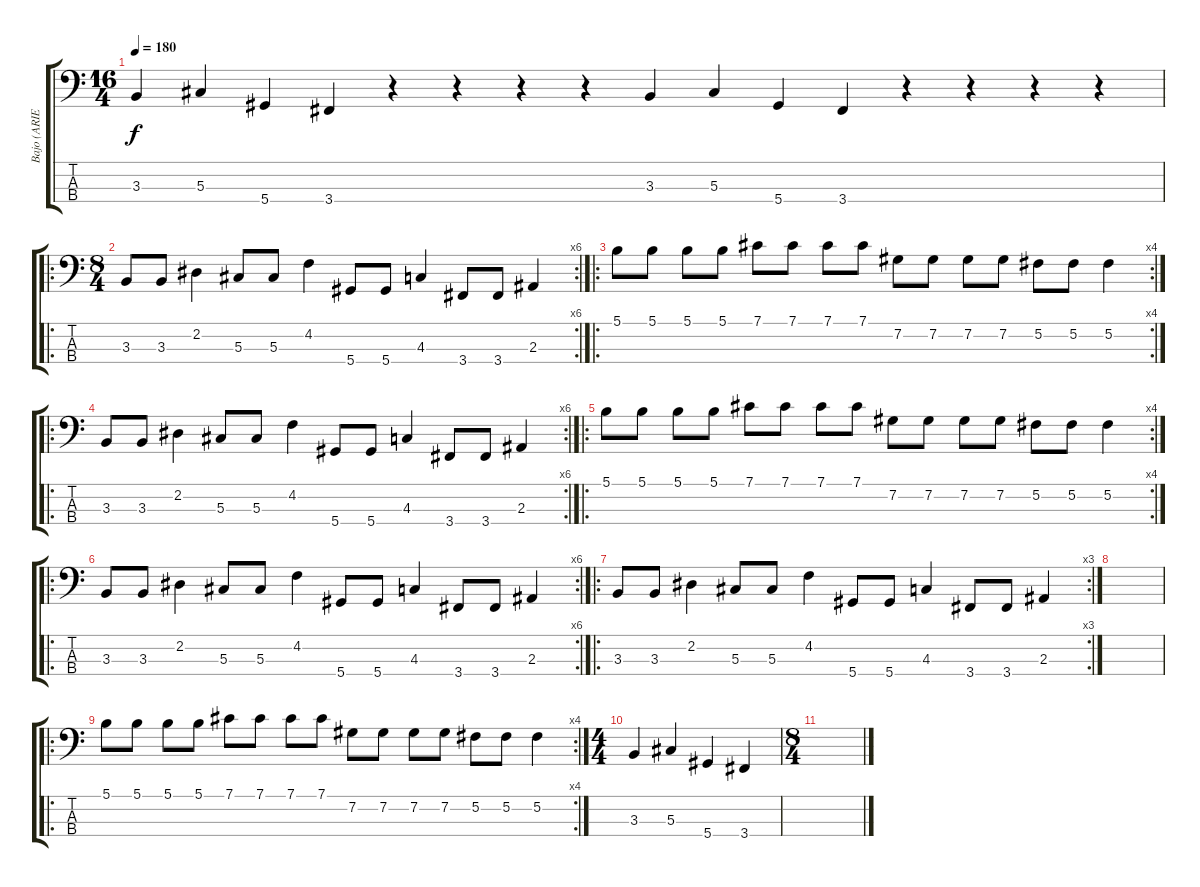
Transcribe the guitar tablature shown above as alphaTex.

\track ("Bajo (ARIELO)" "Bajo (ARIE") {instrument electricbasspick}
\staff {score tabs}
\tuning (Gb2 Db2 Ab1 Eb1) {hide}
\ts (16 4)
\tempo 180
\clef f4
\ks c
3.3.4{dy f instrument electricbasspick} 5.3.4 5.4.4 3.4.4 r.4 r.4 r.4 r.4 3.3.4 5.3.4 5.4.4 3.4.4 r.4 r.4 r.4 r.4 |
\ro
\rc 6
\ts (8 4)
3.3.8 3.3.8 2.2.4 5.3.8 5.3.8 4.2.4 5.4.8 5.4.8 4.3.4 3.4.8 3.4.8 2.3.4 |
\ro
\rc 4
5.1.8 5.1.8 5.1.8 5.1.8 7.1.8 7.1.8 7.1.8 7.1.8 7.2.8 7.2.8 7.2.8 7.2.8 5.2.8 5.2.8 5.2.4 |
\ro
\rc 6
3.3.8 3.3.8 2.2.4 5.3.8 5.3.8 4.2.4 5.4.8 5.4.8 4.3.4 3.4.8 3.4.8 2.3.4 |
\ro
\rc 4
5.1.8 5.1.8 5.1.8 5.1.8 7.1.8 7.1.8 7.1.8 7.1.8 7.2.8 7.2.8 7.2.8 7.2.8 5.2.8 5.2.8 5.2.4 |
\ro
\rc 6
3.3.8 3.3.8 2.2.4 5.3.8 5.3.8 4.2.4 5.4.8 5.4.8 4.3.4 3.4.8 3.4.8 2.3.4 |
\ro
\rc 3
3.3.8 3.3.8 2.2.4 5.3.8 5.3.8 4.2.4 5.4.8 5.4.8 4.3.4 3.4.8 3.4.8 2.3.4 |
|
\ro
\rc 4
5.1.8 5.1.8 5.1.8 5.1.8 7.1.8 7.1.8 7.1.8 7.1.8 7.2.8 7.2.8 7.2.8 7.2.8 5.2.8 5.2.8 5.2.4 |
\ts (4 4)
3.3.4 5.3.4 5.4.4 3.4.4 |
\ts (8 4)
